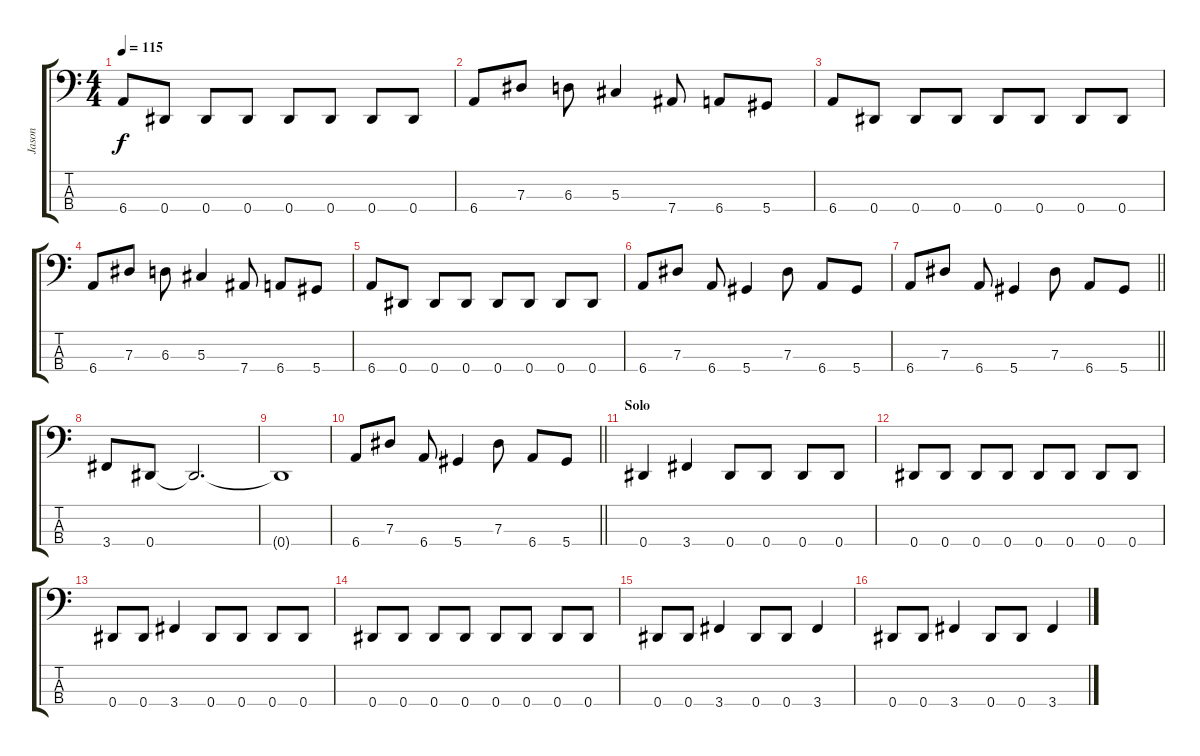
\track ("Jason" "Jason") {instrument electricbassfinger}
\staff {score tabs}
\tuning (Gb2 Db2 Ab1 Eb1) {hide}
\ts (4 4)
\tempo 115
\clef f4
\ks c
6.4.8{dy f} 0.4.8 0.4.8 0.4.8 0.4.8 0.4.8 0.4.8 0.4.8 |
6.4.8 7.3.8 6.3.8 5.3.4 7.4.8 6.4.8 5.4.8 |
6.4.8 0.4.8 0.4.8 0.4.8 0.4.8 0.4.8 0.4.8 0.4.8 |
6.4.8 7.3.8 6.3.8 5.3.4 7.4.8 6.4.8 5.4.8 |
6.4.8 0.4.8 0.4.8 0.4.8 0.4.8 0.4.8 0.4.8 0.4.8 |
6.4.8 7.3.8 6.4.8 5.4.4 7.3.8 6.4.8 5.4.8 |
\barLineRight lightlight
6.4.8 7.3.8 6.4.8 5.4.4 7.3.8 6.4.8 5.4.8 |
\section ("" "")
3.4.8 0.4.8 0.4{t}.2{d} |
0.4{t}.1 |
\barLineRight lightlight
6.4.8 7.3.8 6.4.8 5.4.4 7.3.8 6.4.8 5.4.8 |
\section ("" "Solo")
0.4.4 3.4.4 0.4.8 0.4.8 0.4.8 0.4.8 |
0.4.8 0.4.8 0.4.8 0.4.8 0.4.8 0.4.8 0.4.8 0.4.8 |
0.4.8 0.4.8 3.4.4 0.4.8 0.4.8 0.4.8 0.4.8 |
0.4.8 0.4.8 0.4.8 0.4.8 0.4.8 0.4.8 0.4.8 0.4.8 |
0.4.8 0.4.8 3.4.4 0.4.8 0.4.8 3.4.4 |
0.4.8 0.4.8 3.4.4 0.4.8 0.4.8 3.4.4
